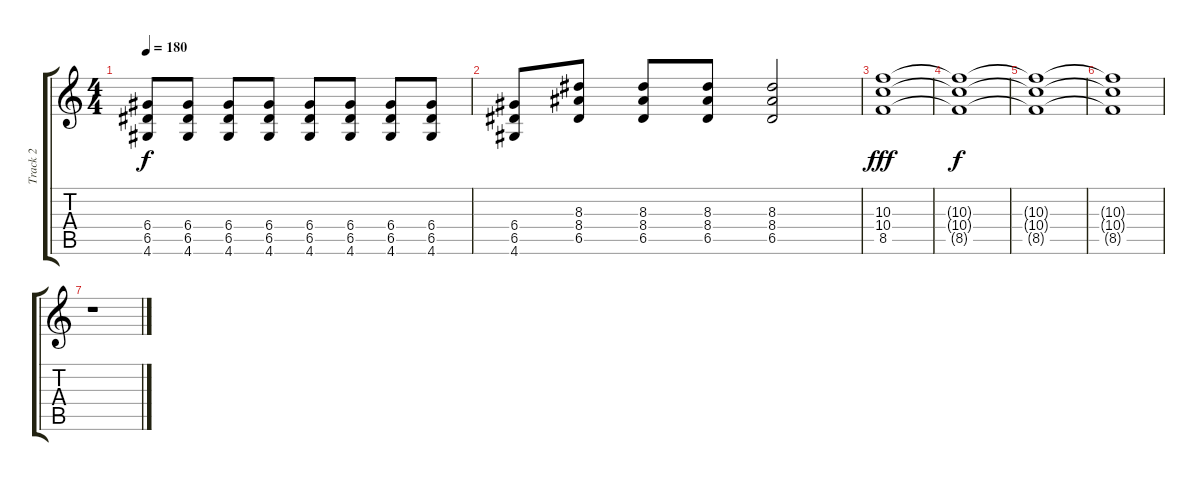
\track ("Track 2" "Track 2") {instrument distortionguitar}
\staff {score tabs}
\tuning (E4 B3 G3 D3 A2 E2) {hide}
\ts (4 4)
\tempo 180
\clef g2
\ks c
(6.4 6.5 4.6).8{dy f} (6.4 6.5 4.6).8 (6.4 6.5 4.6).8 (6.4 6.5 4.6).8 (6.4 6.5 4.6).8 (6.4 6.5 4.6).8 (6.4 6.5 4.6).8 (6.4 6.5 4.6).8 |
(6.4 6.5 4.6).8 (8.3 8.4 6.5).8 (8.3 8.4 6.5).8 (8.3 8.4 6.5).8 (8.3 8.4 6.5).2 |
(10.3 10.4 8.5).1{dy fff} |
(10.3{t} 10.4{t} 8.5{t}).1{dy f} |
(10.3{t} 10.4{t} 8.5{t}).1 |
(10.3{t} 10.4{t} 8.5{t}).1 |
r.1
